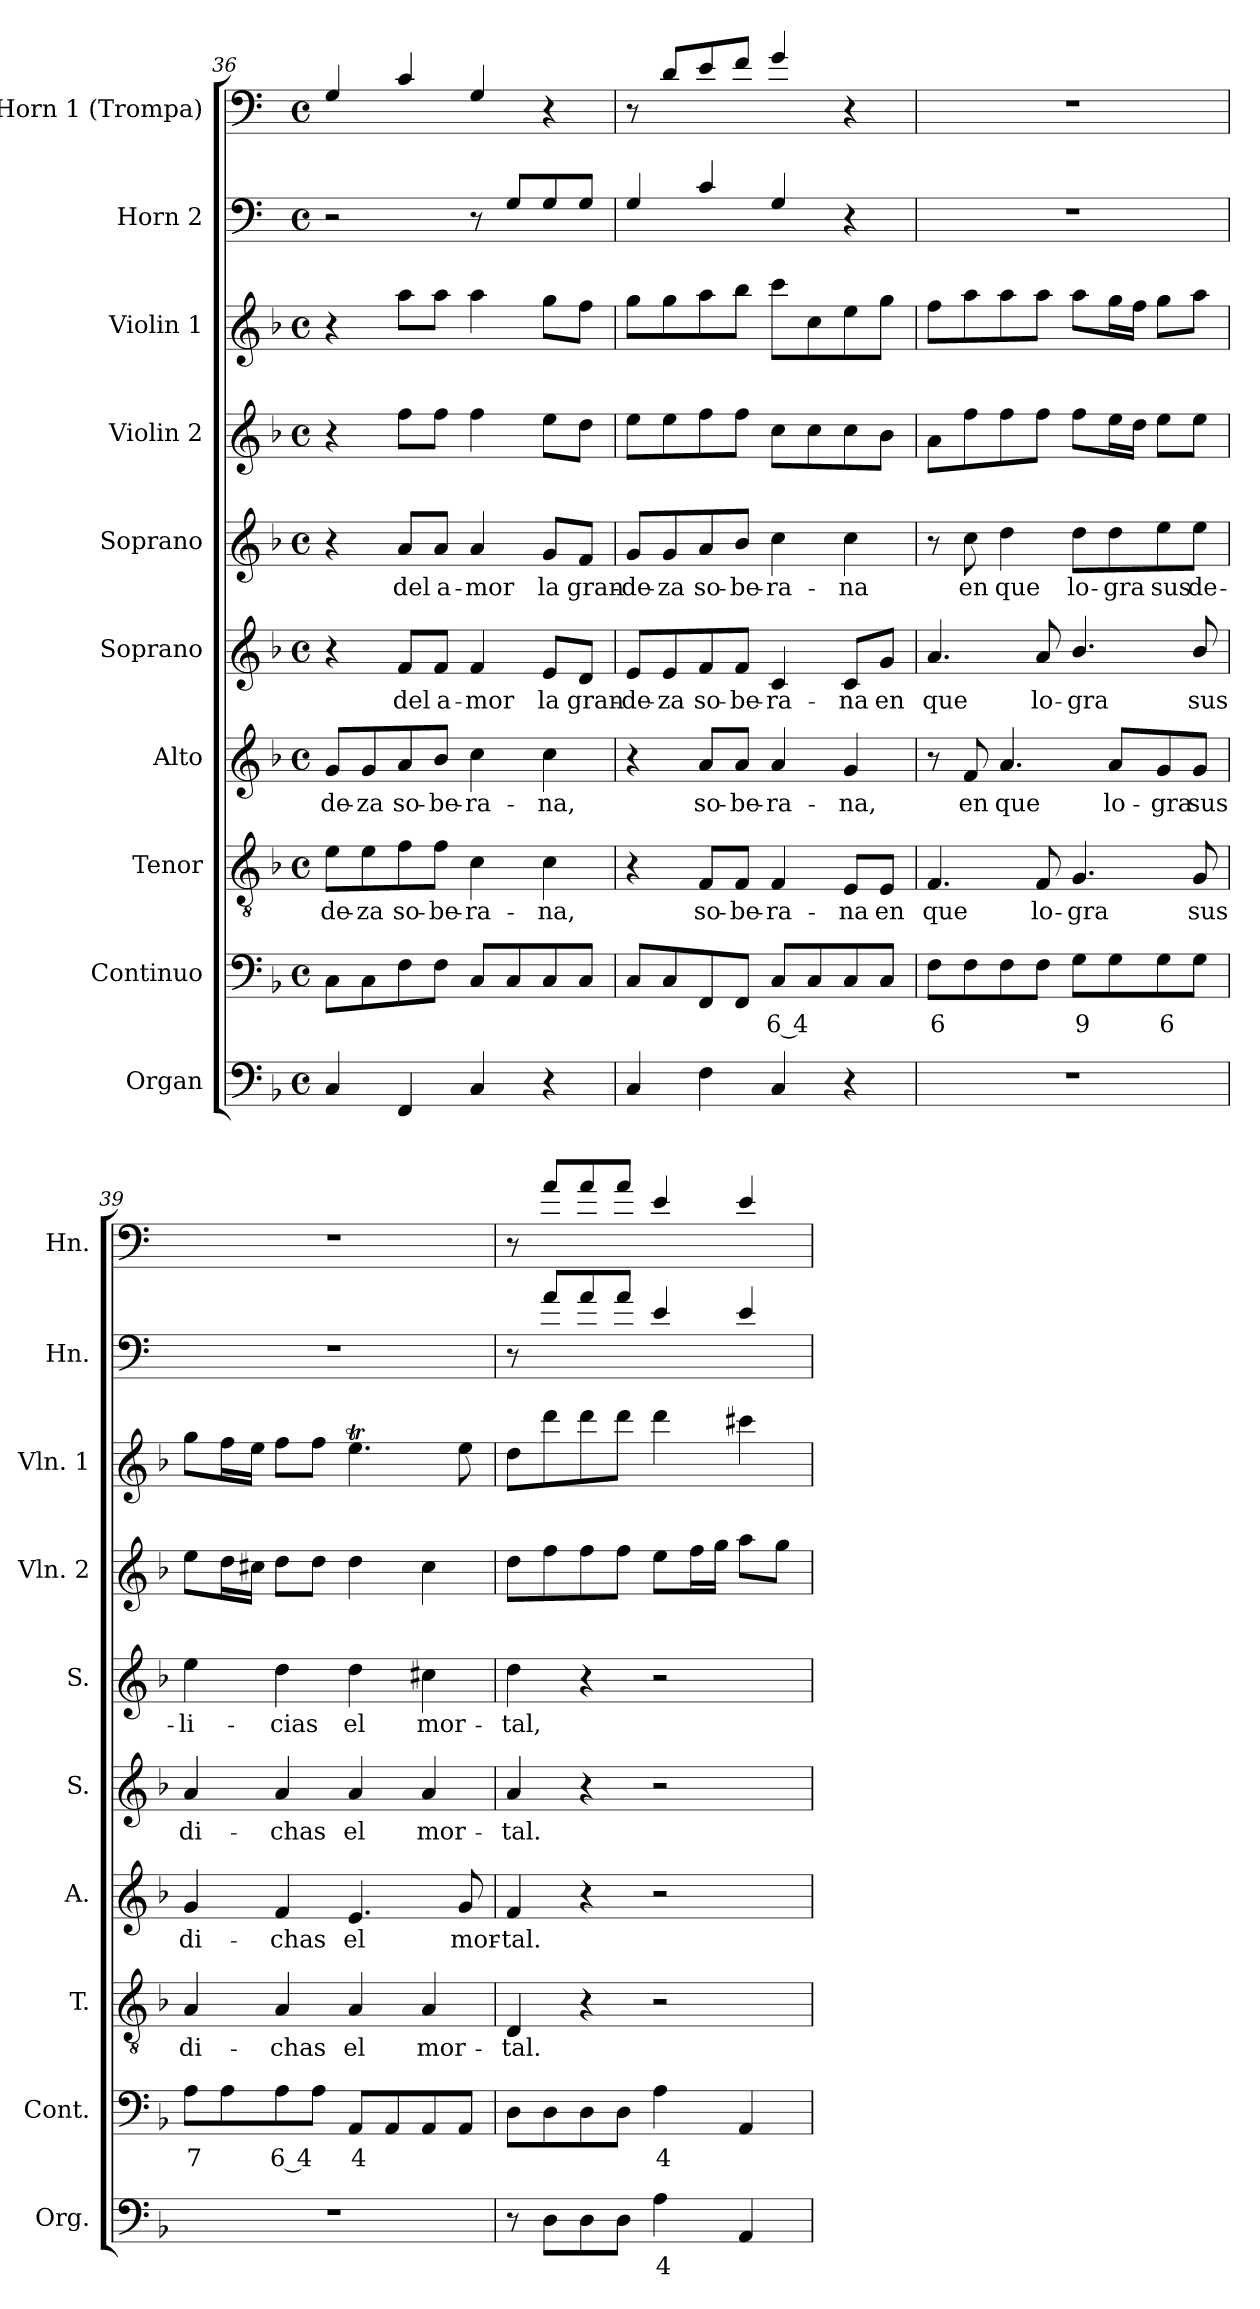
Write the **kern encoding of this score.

**kern	**text	**kern	**text	**kern	**text	**kern	**text	**kern	**text	**kern	**text	**kern	**kern	**kern	**kern
*part10	*part10	*part9	*part9	*part8	*part8	*part7	*part7	*part6	*part6	*part5	*part5	*part4	*part3	*part2	*part1
*staff10	*staff10	*staff9	*staff9	*staff8	*staff8	*staff7	*staff7	*staff6	*staff6	*staff5	*staff5	*staff4	*staff3	*staff2	*staff1
*I"Organ	*	*I"Continuo	*	*I"Tenor	*	*I"Alto	*	*I"Soprano	*	*I"Soprano	*	*I"Violin 2	*I"Violin 1	*I"Horn  2	*I"Horn  1 (Trompa)
*I'Org.	*	*I'Cont.	*	*I'T.	*	*I'A.	*	*I'S.	*	*I'S.	*	*I'Vln. 2	*I'Vln. 1	*I'Hn.	*I'Hn.
*clefF4	*	*clefF4	*	*clefGv2	*	*clefG2	*	*clefG2	*	*clefG2	*	*clefG2	*clefG2	*clefF4	*clefF4
*	*	*	*	*ITrd7c12	*	*	*	*	*	*	*	*	*	*ITrd4c7	*ITrd4c7
*k[b-]	*	*k[b-]	*	*k[b-]	*	*k[b-]	*	*k[b-]	*	*k[b-]	*	*k[b-]	*k[b-]	*k[b-]	*k[b-]
*M4/4	*	*M4/4	*	*M4/4	*	*M4/4	*	*M4/4	*	*M4/4	*	*M4/4	*M4/4	*M4/4	*M4/4
*met(c)	*	*met(c)	*	*met(c)	*	*met(c)	*	*met(c)	*	*met(c)	*	*met(c)	*met(c)	*met(c)	*met(c)
=36	=36	=36	=36	=36	=36	=36	=36	=36	=36	=36	=36	=36	=36	=36	=36
!	!	!	!	!	!LO:LY:b	!	!LO:LY:b	!	!	!	!	!	!	!	!
4C/	.	8C\L	.	8E\L	-de-	8g/L	-de-	4r	.	4r	.	4r	4r	2r	4C/
!	!	!	!	!	!LO:LY:b	!	!LO:LY:b	!	!	!	!	!	!	!	!
.	.	8C\	.	8E\	-za	8g/	-za	.	.	.	.	.	.	.	.
!	!	!	!	!	!LO:LY:b	!	!LO:LY:b	!	!LO:LY:b	!	!LO:LY:b	!	!	!	!
4FF/	.	8F\	.	8F\	so-	8a/	so-	8f/L	del	8a/L	del	8ff\L	8aa\L	.	4F/
!	!	!	!	!	!LO:LY:b	!	!LO:LY:b	!	!LO:LY:b	!	!LO:LY:b	!	!	!	!
.	.	8F\J	.	8F\J	-be-	8b-/J	-be-	8f/J	a-	8a/J	a-	8ff\J	8aa\J	.	.
!	!	!	!	!	!LO:LY:b	!	!LO:LY:b	!	!LO:LY:b	!	!LO:LY:b	!	!	!	!
4C/	.	8C/L	.	4C\	-ra-	4cc\	-ra-	4f/	-mor	4a/	-mor	4ff\	4aa\	8r	4C/
.	.	8C/	.	.	.	.	.	.	.	.	.	.	.	8C/L	.
!	!	!	!	!	!LO:LY:b	!	!LO:LY:b	!	!LO:LY:b	!	!LO:LY:b	!	!	!	!
4r	.	8C/	.	4C\	-na,	4cc\	-na,	8e/L	la	8g/L	la	8ee\L	8gg\L	8C/	4r
!	!	!	!	!	!	!	!	!	!LO:LY:b	!	!LO:LY:b	!	!	!	!
.	.	8C/J	.	.	.	.	.	8d/J	gran-	8f/J	gran-	8dd\J	8ff\J	8C/J	.
=37	=37	=37	=37	=37	=37	=37	=37	=37	=37	=37	=37	=37	=37	=37	=37
!	!	!	!	!	!	!	!	!	!LO:LY:b	!	!LO:LY:b	!	!	!	!
4C/	.	8C/L	.	4r	.	4r	.	8e/L	-de-	8g/L	-de-	8ee\L	8gg\L	4C/	8r
!	!	!	!	!	!	!	!	!	!LO:LY:b	!	!LO:LY:b	!	!	!	!
.	.	8C/	.	.	.	.	.	8e/	-za	8g/	-za	8ee\	8gg\	.	8G/L
!	!	!	!	!	!LO:LY:b	!	!LO:LY:b	!	!LO:LY:b	!	!LO:LY:b	!	!	!	!
4F\	.	8FF/	.	8FF/L	so-	8a/L	so-	8f/	so-	8a/	so-	8ff\	8aa\	4F/	8A/
!	!	!	!	!	!LO:LY:b	!	!LO:LY:b	!	!LO:LY:b	!	!LO:LY:b	!	!	!	!
.	.	8FF/J	.	8FF/J	-be-	8a/J	-be-	8f/J	-be-	8b-/J	-be-	8ff\J	8bb-\J	.	8B-/J
!	!	!	!LO:LY:b	!	!LO:LY:b	!	!LO:LY:b	!	!LO:LY:b	!	!LO:LY:b	!	!	!	!
4C/	.	8C/L	6 4	4FF/	-ra-	4a/	-ra-	4c/	-ra-	4cc\	-ra-	8cc\L	8ccc\L	4C/	4c/
.	.	8C/	.	.	.	.	.	.	.	.	.	8cc\	8cc\	.	.
!	!	!	!	!	!LO:LY:b	!	!LO:LY:b	!	!LO:LY:b	!	!LO:LY:b	!	!	!	!
4r	.	8C/	.	8EE/L	-na	4g/	-na,	8c/L	-na	4cc\	-na	8cc\	8ee\	4r	4r
!	!	!	!	!	!LO:LY:b	!	!	!	!LO:LY:b	!	!	!	!	!	!
.	.	8C/J	.	8EE/J	en	.	.	8g/J	en	.	.	8b-\J	8gg\J	.	.
!!LO:PB:g=z
=38	=38	=38	=38	=38	=38	=38	=38	=38	=38	=38	=38	=38	=38	=38	=38
!	!	!	!LO:LY:b	!	!LO:LY:b	!	!	!	!LO:LY:b	!	!	!	!	!	!
1r	.	8F\L	6	4.FF/	que	8r	.	4.a/	que	8r	.	8a\L	8ff\L	1r	1r
!	!	!	!	!	!	!	!LO:LY:b	!	!	!	!LO:LY:b	!	!	!	!
.	.	8F\	.	.	.	8f/	en	.	.	8cc\	en	8ff\	8aa\	.	.
!	!	!	!	!	!	!	!LO:LY:b	!	!	!	!LO:LY:b	!	!	!	!
.	.	8F\	.	.	.	4.a/	que	.	.	4dd\	que	8ff\	8aa\	.	.
!	!	!	!	!	!LO:LY:b	!	!	!	!LO:LY:b	!	!	!	!	!	!
.	.	8F\J	.	8FF/	lo-	.	.	8a/	lo-	.	.	8ff\J	8aa\J	.	.
!	!	!	!LO:LY:b	!	!LO:LY:b	!	!	!	!LO:LY:b	!	!LO:LY:b	!	!	!	!
.	.	8G\L	9	4.GG/	-gra	.	.	4.b-/	-gra	8dd\L	lo-	8ff\L	8aa\L	.	.
!	!	!	!	!	!	!	!LO:LY:b	!	!	!	!LO:LY:b	!	!	!	!
.	.	8G\	.	.	.	8a/L	lo-	.	.	8dd\	-gra	16ee\L	16gg\L	.	.
.	.	.	.	.	.	.	.	.	.	.	.	16dd\JJ	16ff\JJ	.	.
!	!	!	!LO:LY:b	!	!	!	!LO:LY:b	!	!	!	!LO:LY:b	!	!	!	!
.	.	8G\	6	.	.	8g/	-gra	.	.	8ee\	sus	8ee\L	8gg\L	.	.
!	!	!	!	!	!LO:LY:b	!	!LO:LY:b	!	!LO:LY:b	!	!LO:LY:b	!	!	!	!
.	.	8G\J	.	8GG/	sus	8g/J	sus	8b-/	sus	8ee\J	de-	8ee\J	8aa\J	.	.
=39	=39	=39	=39	=39	=39	=39	=39	=39	=39	=39	=39	=39	=39	=39	=39
!	!	!	!LO:LY:b	!	!LO:LY:b	!	!LO:LY:b	!	!LO:LY:b	!	!LO:LY:b	!	!	!	!
1r	.	8A\L	7	4AA/	di-	4g/	di-	4a/	di-	4ee\	-li-	8ee\L	8gg\L	1r	1r
.	.	8A\	.	.	.	.	.	.	.	.	.	16dd\L	16ff\L	.	.
.	.	.	.	.	.	.	.	.	.	.	.	16cc#X\JJ	16ee\JJ	.	.
!	!	!	!LO:LY:b	!	!LO:LY:b	!	!LO:LY:b	!	!LO:LY:b	!	!LO:LY:b	!	!	!	!
.	.	8A\	6 4	4AA/	-chas	4f/	-chas	4a/	-chas	4dd\	-cias	8dd\L	8ff\L	.	.
.	.	8A\J	.	.	.	.	.	.	.	.	.	8dd\J	8ff\J	.	.
!	!	!	!LO:LY:b	!	!LO:LY:b	!	!LO:LY:b	!	!LO:LY:b	!	!LO:LY:b	!	!	!	!
.	.	8AA/L	4	4AA/	el	4.e/	el	4a/	el	4dd\	el	4dd\	4.eet\	.	.
.	.	8AA/	.	.	.	.	.	.	.	.	.	.	.	.	.
!	!	!	!	!	!LO:LY:b	!	!	!	!LO:LY:b	!	!LO:LY:b	!	!	!	!
.	.	8AA/	.	4AA/	mor-	.	.	4a/	mor-	4cc#X\	mor-	4cc#\	.	.	.
!	!	!	!	!	!	!	!LO:LY:b	!	!	!	!	!	!	!	!
.	.	8AA/J	.	.	.	8g/	mor-	.	.	.	.	.	8ee\	.	.
=40	=40	=40	=40	=40	=40	=40	=40	=40	=40	=40	=40	=40	=40	=40	=40
!	!	!	!	!	!LO:LY:b	!	!LO:LY:b	!	!LO:LY:b	!	!LO:LY:b	!	!	!	!
8r	.	8D\L	.	4DD/	-tal.	4f/	-tal.	4a/	-tal.	4dd\	-tal,	8dd\L	8dd\L	8r	8r
8D\L	.	8D\	.	.	.	.	.	.	.	.	.	8ff\	8ddd\	8d/L	8d/L
8D\	.	8D\	.	4r	.	4r	.	4r	.	4r	.	8ff\	8ddd\	8d/	8d/
8D\J	.	8D\J	.	.	.	.	.	.	.	.	.	8ff\J	8ddd\J	8d/J	8d/J
!	!LO:LY:b	!	!LO:LY:b	!	!	!	!	!	!	!	!	!	!	!	!
4A\	4	4A\	4	2r	.	2r	.	2r	.	2r	.	8ee\L	4ddd\	4A/	4A/
.	.	.	.	.	.	.	.	.	.	.	.	16ff\L	.	.	.
.	.	.	.	.	.	.	.	.	.	.	.	16gg\JJ	.	.	.
4AA/	.	4AA/	.	.	.	.	.	.	.	.	.	8aa\L	4ccc#X\	4A/	4A/
.	.	.	.	.	.	.	.	.	.	.	.	8gg\J	.	.	.
=	=	=	=	=	=	=	=	=	=	=	=	=	=	=	=
*-	*-	*-	*-	*-	*-	*-	*-	*-	*-	*-	*-	*-	*-	*-	*-
